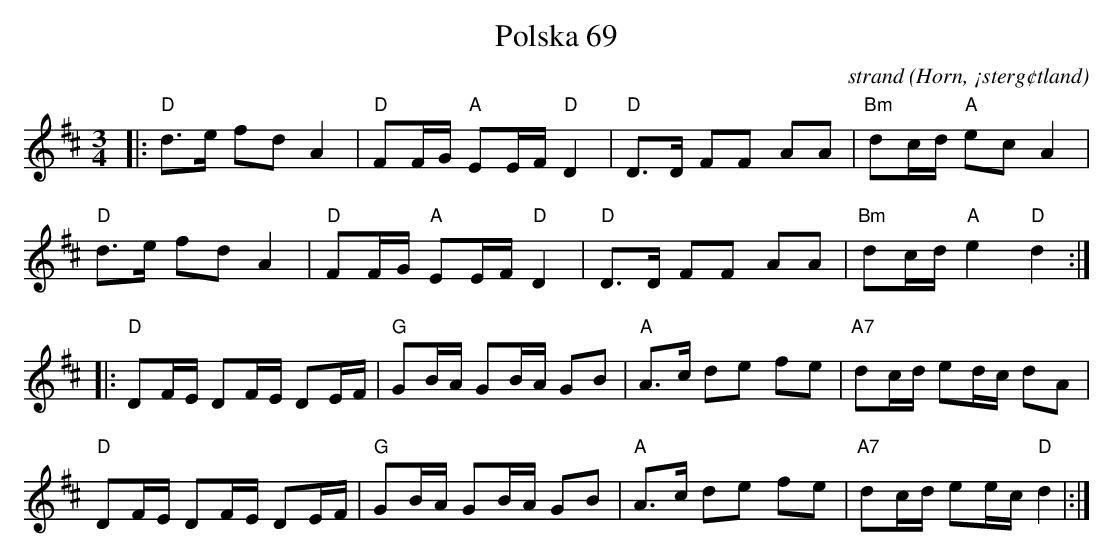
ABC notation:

X:1
T:Polska 69
C: strand
O:Horn, ¡sterg¢tland
M:3/4
L:1/8
K:D
V:1
|:"D"d>e fd A2|"D"FF/G/"A" EE/F/ "D"D2|"D"D>D FF AA|"Bm"dc/d/ "A"ec A2|
"D"d>e fd A2|"D"FF/G/"A" EE/F/ "D"D2|"D"D>D FF AA|"Bm"dc/d/ "A"e2 "D" d2:|
|:"D"DF/E/ DF/E/ DE/F/|"G"GB/A/ GB/A/ GB|"A"A>c de fe|"A7"dc/d/ ed/c/ dA|
"D"DF/E/ DF/E/ DE/F/|"G"GB/A/ GB/A/ GB|"A"A>c de fe|"A7"dc/d/ ee/c/ "D" d2|:|]
